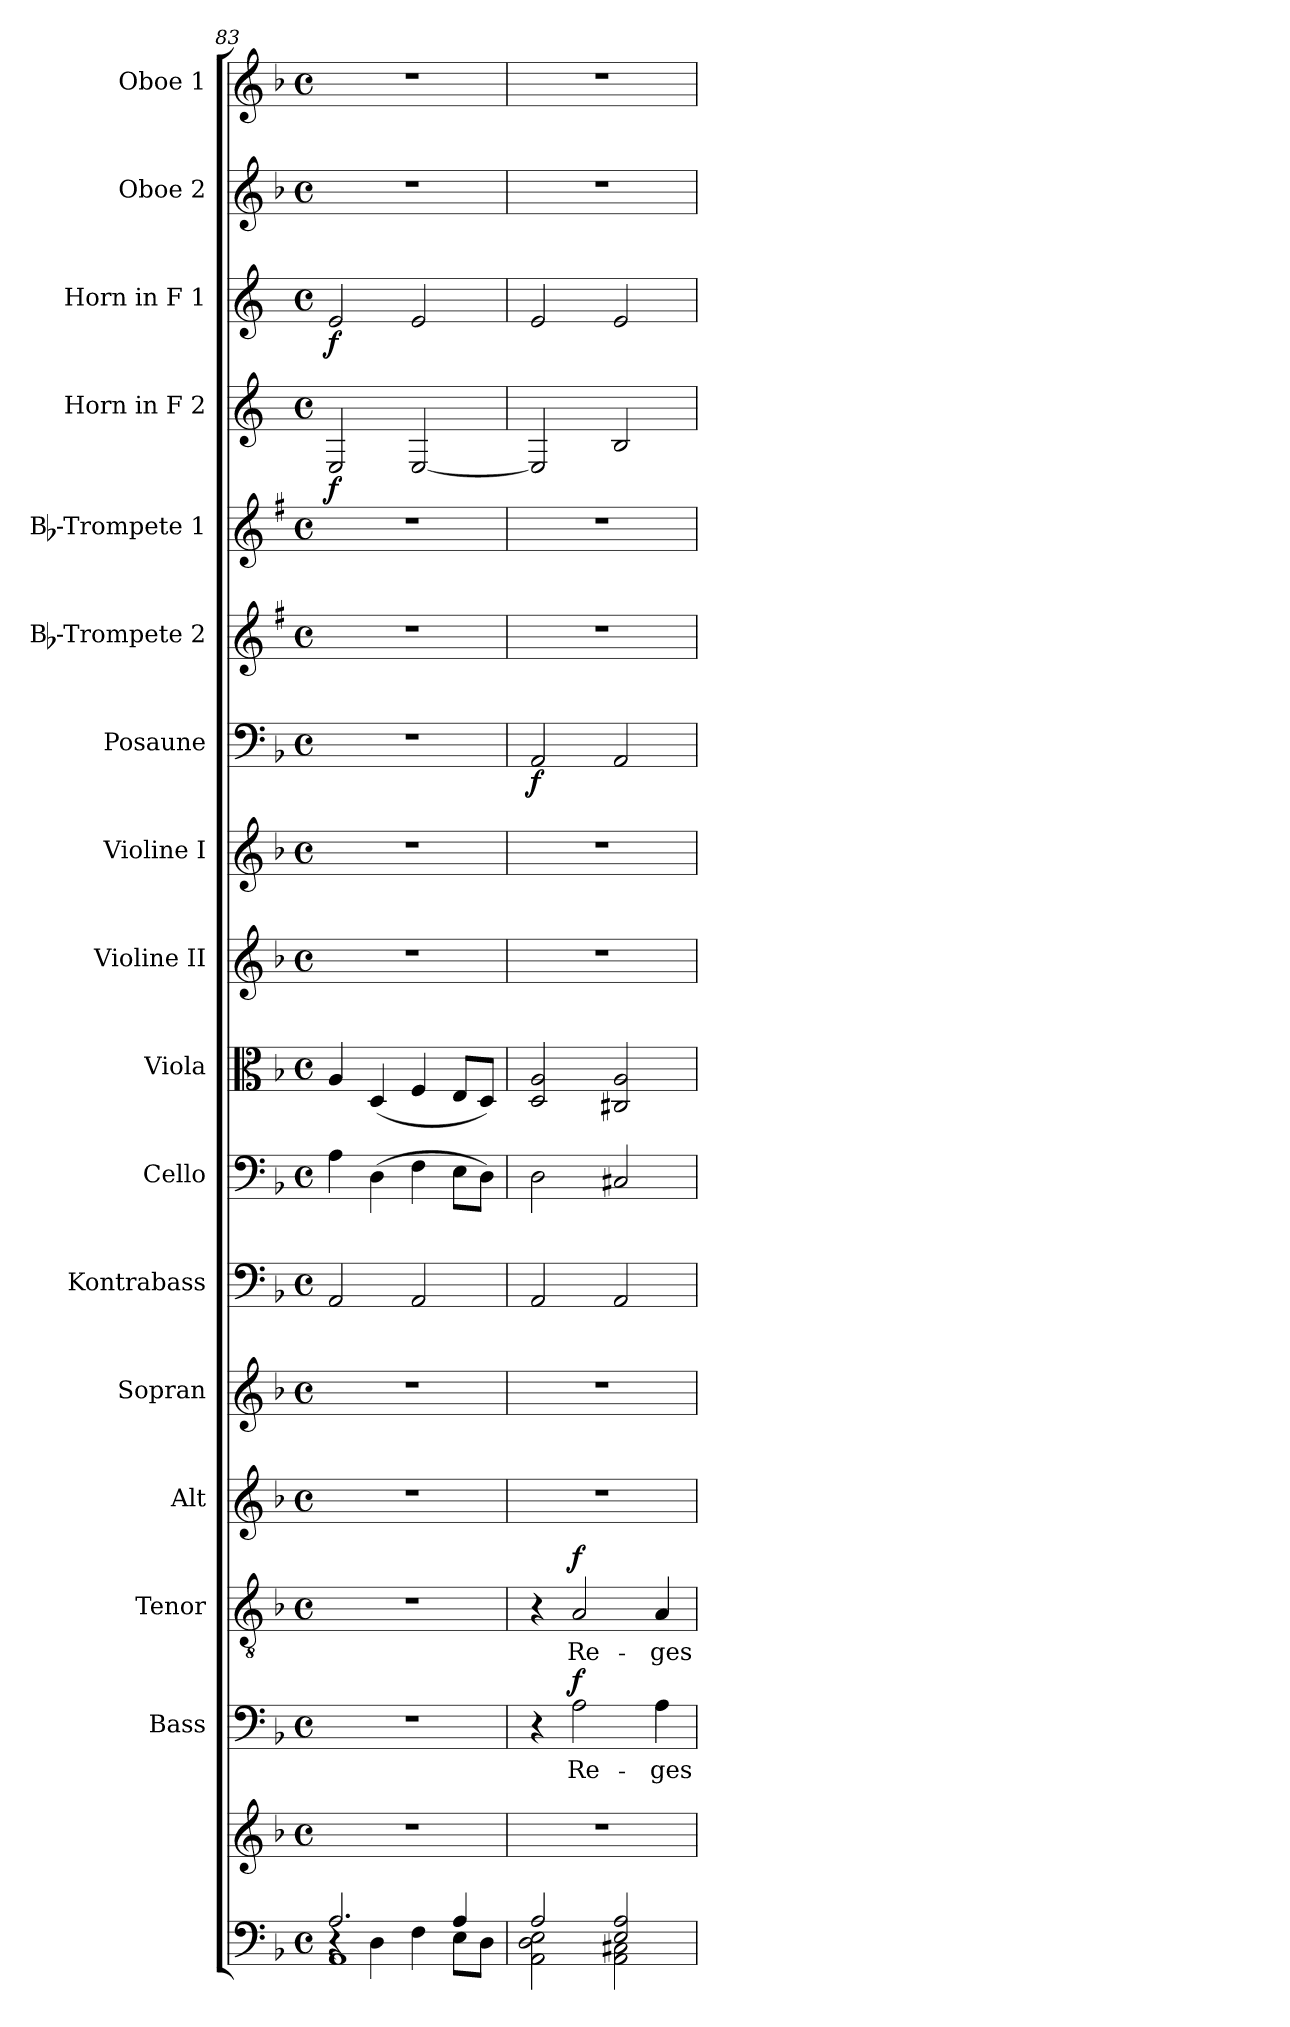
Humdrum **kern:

**kern	**kern	**kern	**text	**dynam	**kern	**text	**dynam	**kern	**kern	**kern	**kern	**kern	**kern	**kern	**kern	**dynam	**kern	**kern	**kern	**dynam	**kern	**dynam	**kern	**kern
*part17	*part17	*part16	*part16	*part16	*part15	*part15	*part15	*part14	*part13	*part12	*part11	*part10	*part9	*part8	*part7	*part7	*part6	*part5	*part4	*part4	*part3	*part3	*part2	*part1
*staff18	*staff17	*staff16	*staff16	*staff16	*staff15	*staff15	*staff15	*staff14	*staff13	*staff12	*staff11	*staff10	*staff9	*staff8	*staff7	*staff7	*staff6	*staff5	*staff4	*staff4	*staff3	*staff3	*staff2	*staff1
*	*	*I"Bass	*	*	*I"Tenor	*	*	*I"Alt	*I"Sopran	*I"Kontrabass	*I"Cello	*I"Viola	*I"Violine II	*I"Violine I	*I"Posaune	*	*I"Bb-Trompete 2	*I"Bb-Trompete 1	*I"Horn in F 2	*	*I"Horn in F 1	*	*I"Oboe 2	*I"Oboe 1
*	*	*I'B.	*	*	*I'T.	*	*	*I'A.	*I'S.	*I'Kb.	*	*I'Vla.	*I'Vl. II	*I'Vl. I	*I'Pos.	*	*I'Bb Trp. 2	*I'Bb Trp. 1	*	*	*	*	*I'Ob. 2	*I'Ob. 1
*clefF4	*clefG2	*clefF4	*	*	*clefGv2	*	*	*clefG2	*clefG2	*clefF4	*clefF4	*clefC3	*clefG2	*clefG2	*clefF4	*	*clefG2	*clefG2	*clefG2	*	*clefG2	*	*clefG2	*clefG2
*	*	*	*	*	*	*	*	*	*	*ITrd7c12	*	*	*	*	*	*	*ITrd1c2	*ITrd1c2	*ITrd4c7	*	*ITrd4c7	*	*	*
*k[b-]	*k[b-]	*k[b-]	*	*	*k[b-]	*	*	*k[b-]	*k[b-]	*k[b-]	*k[b-]	*k[b-]	*k[b-]	*k[b-]	*k[b-]	*	*k[b-]	*k[b-]	*k[b-]	*	*k[b-]	*	*k[b-]	*k[b-]
*F:	*F:	*F:	*	*	*F:	*	*	*F:	*F:	*F:	*F:	*F:	*F:	*F:	*F:	*	*F:	*F:	*F:	*	*F:	*	*F:	*F:
*M4/4	*M4/4	*M4/4	*	*	*M4/4	*	*	*M4/4	*M4/4	*M4/4	*M4/4	*M4/4	*M4/4	*M4/4	*M4/4	*	*M4/4	*M4/4	*M4/4	*	*M4/4	*	*M4/4	*M4/4
*met(c)	*met(c)	*met(c)	*	*	*met(c)	*	*	*met(c)	*met(c)	*met(c)	*met(c)	*met(c)	*met(c)	*met(c)	*met(c)	*	*met(c)	*met(c)	*met(c)	*	*met(c)	*	*met(c)	*met(c)
=83	=83	=83	=83	=83	=83	=83	=83	=83	=83	=83	=83	=83	=83	=83	=83	=83	=83	=83	=83	=83	=83	=83	=83	=83
*^	*	*	*	*	*	*	*	*	*	*	*	*	*	*	*	*	*	*	*	*	*	*	*	*
*	*^	*	*	*	*	*	*	*	*	*	*	*	*	*	*	*	*	*	*	*	*	*	*	*	*
!	!	!	!	!	!	!	!	!	!	!	!	!	!	!	!	!	!	!	!	!	!	!LO:DY:b	!	!LO:DY:b	!	!
2.A/	4r	1AA	1r	1r	.	.	1r	.	.	1r	1r	2AAA/	4A\	4A/	1r	1r	1r	.	1r	1r	2AA/	f	2A/	f	1r	1r
.	4D\	.	.	.	.	.	.	.	.	.	.	.	(>4D\	(<4D/	.	.	.	.	.	.	.	.	.	.	.	.
.	4F\	.	.	.	.	.	.	.	.	.	.	2AAA/	4F\	4F/	.	.	.	.	.	.	[2AA/	.	2A/	.	.	.
4A/	8E\L	.	.	.	.	.	.	.	.	.	.	.	8E\L	8E/L	.	.	.	.	.	.	.	.	.	.	.	.
.	8D\J	.	.	.	.	.	.	.	.	.	.	.	8D\J)	8D/J)	.	.	.	.	.	.	.	.	.	.	.	.
*	*v	*v	*	*	*	*	*	*	*	*	*	*	*	*	*	*	*	*	*	*	*	*	*	*	*	*
=84	=84	=84	=84	=84	=84	=84	=84	=84	=84	=84	=84	=84	=84	=84	=84	=84	=84	=84	=84	=84	=84	=84	=84	=84	=84
!	!	!	!	!	!	!	!	!	!	!	!	!	!	!	!	!	!LO:DY:b	!	!	!	!	!	!	!	!
2A/	2AA\ 2D\ 2E\	1r	4r	.	.	4r	.	.	1r	1r	2AAA/	2D\	2D/ 2A/	1r	1r	2AA/	f	1r	1r	2AA/]	.	2A/	.	1r	1r
!	!	!	!	!LO:LY:b	!LO:DY:a	!	!LO:LY:b	!LO:DY:a	!	!	!	!	!	!	!	!	!	!	!	!	!	!	!	!	!
.	.	.	2A\	Re-	f	2A/	Re-	f	.	.	.	.	.	.	.	.	.	.	.	.	.	.	.	.	.
2E/ 2A/	2AA\ 2C#X\	.	.	.	.	.	.	.	.	.	2AAA/	2C#X/	2C#X/ 2A/	.	.	2AA/	.	.	.	2E/	.	2A/	.	.	.
!	!	!	!	!LO:LY:b	!	!	!LO:LY:b	!	!	!	!	!	!	!	!	!	!	!	!	!	!	!	!	!	!
.	.	.	4A\	-ges	.	4A/	-ges	.	.	.	.	.	.	.	.	.	.	.	.	.	.	.	.	.	.
*v	*v	*	*	*	*	*	*	*	*	*	*	*	*	*	*	*	*	*	*	*	*	*	*	*	*
=	=	=	=	=	=	=	=	=	=	=	=	=	=	=	=	=	=	=	=	=	=	=	=	=
*-	*-	*-	*-	*-	*-	*-	*-	*-	*-	*-	*-	*-	*-	*-	*-	*-	*-	*-	*-	*-	*-	*-	*-	*-
